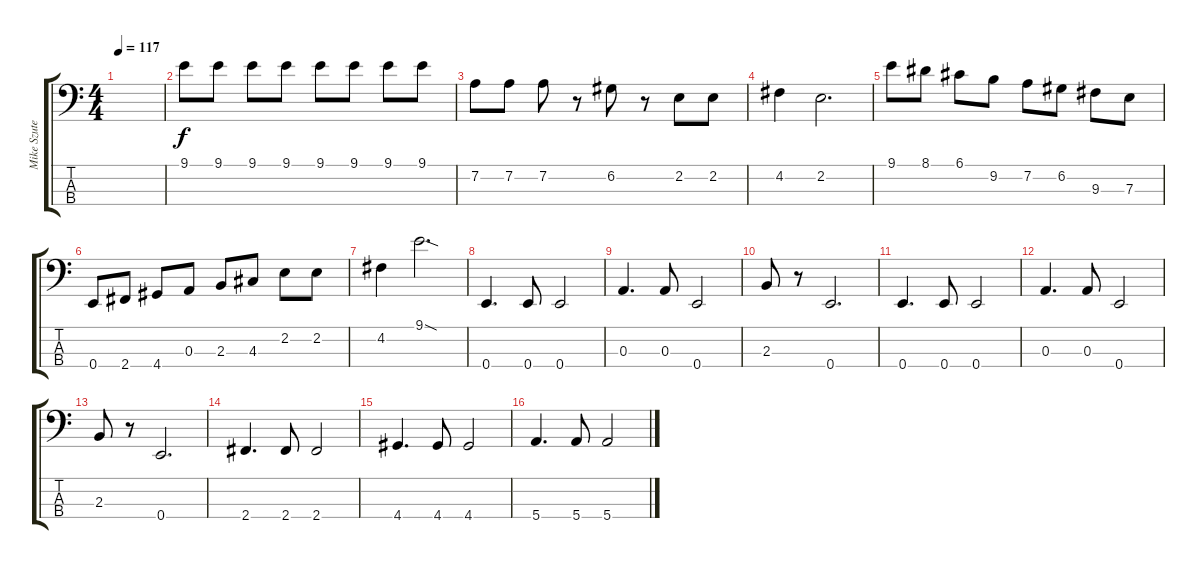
\track ("Mike Szuter - Bass" "Mike Szute") {instrument electricbasspick}
\staff {score tabs}
\tuning (G2 D2 A1 E1) {hide}
\ts (4 4)
\tempo 117
\clef f4
\ks c
|
9.1.8 9.1.8 9.1.8 9.1.8 9.1.8 9.1.8 9.1.8 9.1.8 |
7.2.8 7.2.8 7.2.8 r.8 6.2.8 r.8 2.2.8 2.2.8 |
4.2.4 2.2.2{d} |
9.1.8 8.1.8 6.1.8 9.2.8 7.2.8 6.2.8 9.3.8 7.3.8 |
0.4.8 2.4.8 4.4.8 0.3.8 2.3.8 4.3.8 2.2.8 2.2.8 |
4.2.4 9.1{sod}.2{d} |
0.4.4{d} 0.4.8 0.4.2 |
0.3.4{d} 0.3.8 0.4.2 |
2.3.8 r.8 0.4.2{d} |
0.4.4{d} 0.4.8 0.4.2 |
0.3.4{d} 0.3.8 0.4.2 |
2.3.8 r.8 0.4.2{d} |
2.4.4{d} 2.4.8 2.4.2 |
4.4.4{d} 4.4.8 4.4.2 |
5.4.4{d} 5.4.8 5.4.2
